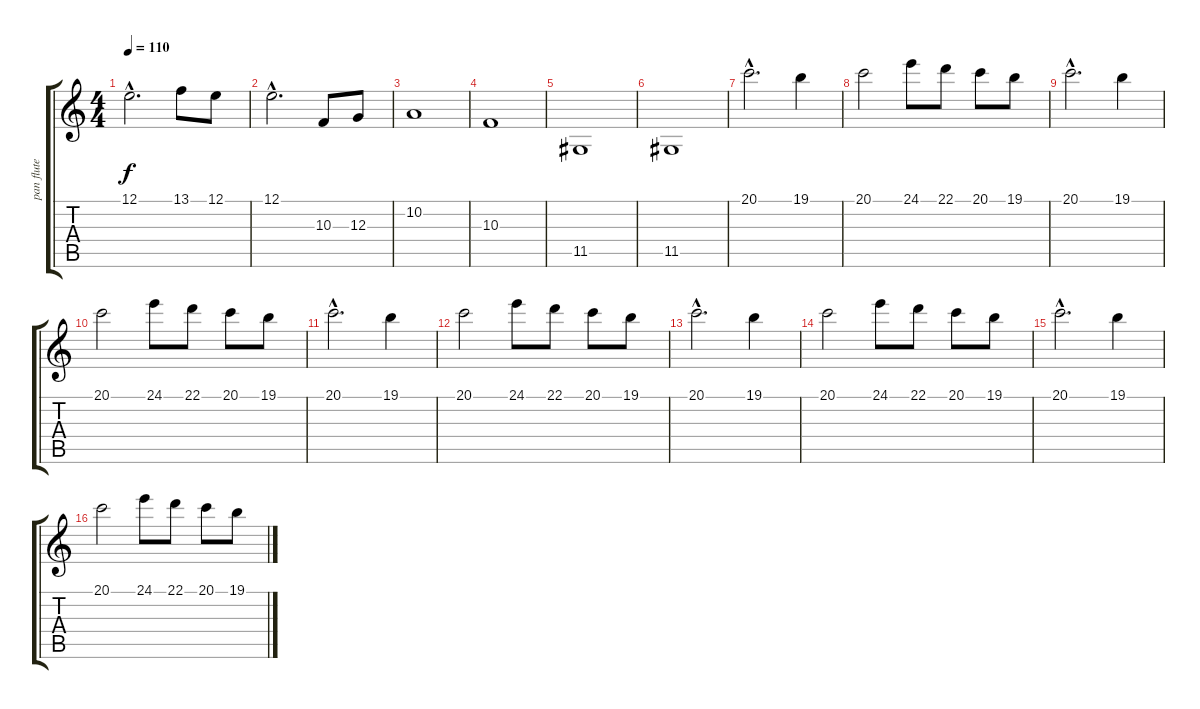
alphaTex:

\track ("pan flute" "pan flute") {instrument panflute}
\staff {score tabs}
\tuning (E4 B3 G3 D3 A2 E2) {hide}
\ts (4 4)
\tempo 110
\clef g2
\ks c
12.1{hac}.2{d dy f} 13.1.8 12.1.8 |
12.1{hac}.2{d} 10.3.8 12.3.8 |
10.2.1 |
10.3.1 |
11.5.1 |
11.5.1 |
20.1{hac}.2{d} 19.1.4 |
20.1.2 24.1.8 22.1.8 20.1.8 19.1.8 |
20.1{hac}.2{d} 19.1.4 |
20.1.2 24.1.8 22.1.8 20.1.8 19.1.8 |
20.1{hac}.2{d volume 8} 19.1.4 |
20.1.2 24.1.8 22.1.8 20.1.8 19.1.8 |
20.1{hac}.2{d volume 7} 19.1.4{volume 6} |
20.1.2{volume 5} 24.1.8{volume 4} 22.1.8 20.1.8 19.1.8 |
20.1{hac}.2{d volume 3} 19.1.4{volume 2} |
20.1.2{volume 2} 24.1.8{volume 0} 22.1.8 20.1.8 19.1.8
